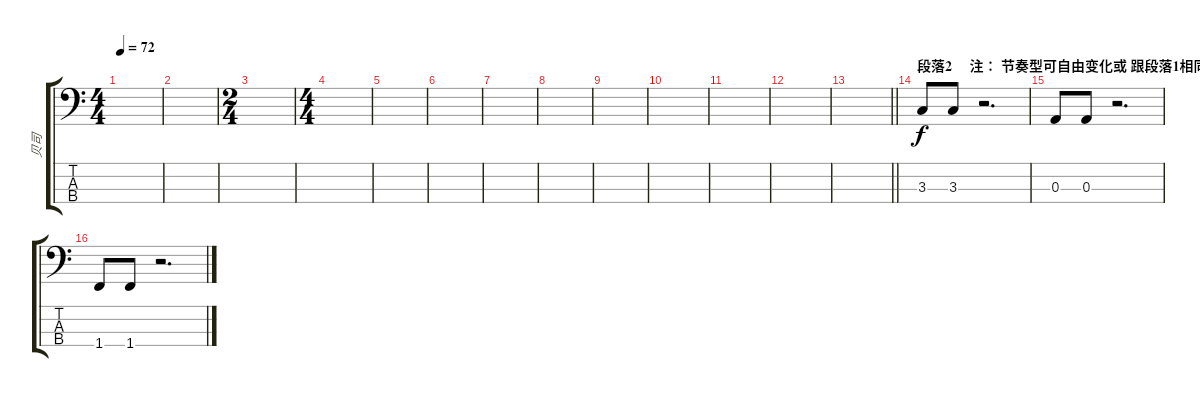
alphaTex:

\track ("贝司" "贝司") {instrument electricbassfinger}
\staff {score tabs}
\tuning (G2 D2 A1 E1) {hide}
\ts (4 4)
\tempo 72
\clef f4
\ks c
|
|
\ts (2 4)
|
\ts (4 4)
|
|
|
|
|
|
|
|
|
\barLineRight lightlight
|
\section ("" "段落2     注： 节奏型可自由变化或 跟段落1相同")
3.3.8 3.3.8 r.2{d} |
0.3.8 0.3.8 r.2{d} |
1.4.8 1.4.8 r.2{d}
